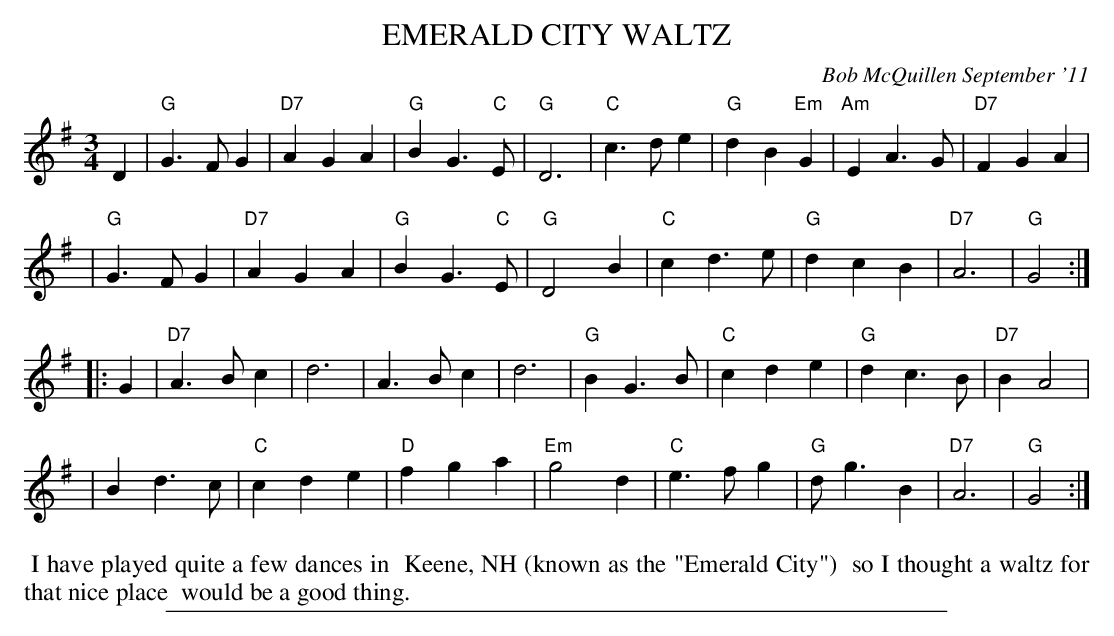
X:1
T: EMERALD CITY WALTZ
C: Bob McQuillen September '11
M: 3/4
L: 1/4
K: G
D \
| "G"G>FG | "D7"AGA | "G"BG>"C"E | "G"D3  | "C"c>de | "G"dB"Em"G | "Am"EA>G | "D7"FGA |
| "G"G>FG | "D7"AGA | "G"BG>"C"E | "G"D2B | "C"cd>e | "G"dcB     | "D7"A3   | "G"G2 :|
|: G \
| "D7"A>Bc |    d3  |   A>Bc |     d3  | "G"BG>B | "C"cde  | "G"dc>B | "D7"BA2 |
|     Bd>c | "C"cde | "D"fga | "Em"g2d | "C"e>fg | "G"d<gB | "D7"A3  | "G"G2 :|
